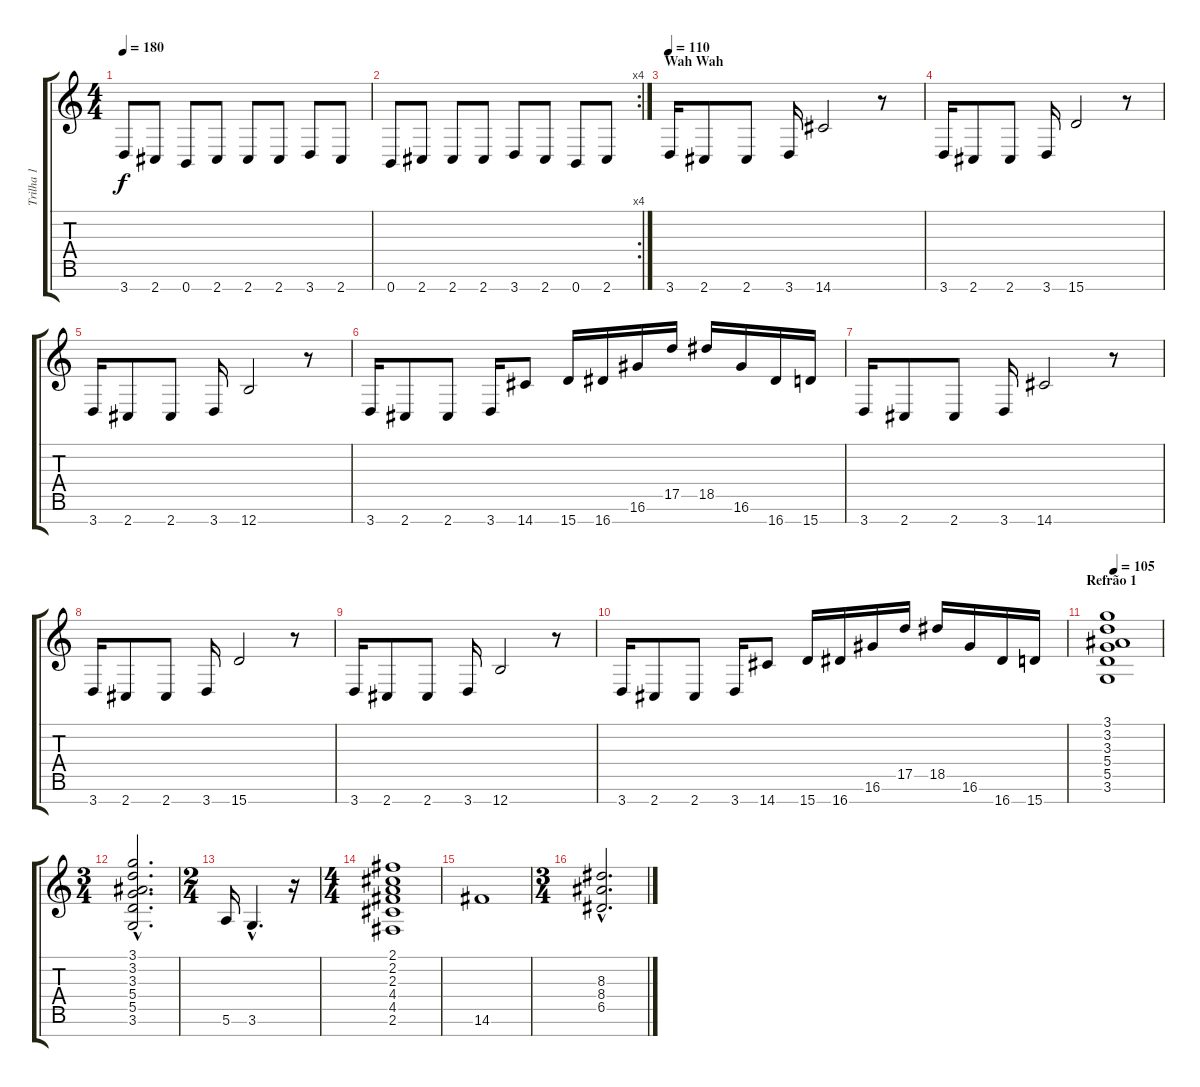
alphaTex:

\track ("Trilha 1" "Trilha 1") {instrument distortionguitar}
\staff {score tabs}
\tuning (E4 B3 G3 D3 A2 E2 B1) {hide}
\ts (4 4)
\tempo 180
\clef g2
\ks c
3.7.8{dy f} 2.7.8 0.7.8 2.7.8 2.7.8 2.7.8 3.7.8 2.7.8 |
\rc 4
0.7.8 2.7.8 2.7.8 2.7.8 3.7.8 2.7.8 0.7.8 2.7.8 |
\section ("" "Wah Wah")
\tempo 110
3.7.16 2.7.8 2.7.8 3.7.16 14.7.2 r.8 |
3.7.16 2.7.8 2.7.8 3.7.16 15.7.2 r.8 |
3.7.16 2.7.8 2.7.8 3.7.16 12.7.2 r.8 |
3.7.16 2.7.8 2.7.8 3.7.16 14.7.8 15.7.16 16.7.16 16.6.16 17.5.16 18.5.16 16.6.16 16.7.16 15.7.16 |
3.7.16 2.7.8 2.7.8 3.7.16 14.7.2 r.8 |
3.7.16 2.7.8 2.7.8 3.7.16 15.7.2 r.8 |
3.7.16 2.7.8 2.7.8 3.7.16 12.7.2 r.8 |
3.7.16 2.7.8 2.7.8 3.7.16 14.7.8 15.7.16 16.7.16 16.6.16 17.5.16 18.5.16 16.6.16 16.7.16 15.7.16 |
\section ("" "Refrão 1")
\tempo 105
(3.1 3.2 3.3 5.4 5.5 3.6).1 |
\ts (3 4)
(3.1{hac} 3.2{hac} 3.3{hac} 5.4{hac} 5.5{hac} 3.6{hac}).2{d} |
\ts (2 4)
5.6.16 3.6{hac}.4{d} r.16 |
\ts (4 4)
(2.1 2.2 2.3 4.4 4.5 2.6).1 |
14.6.1 |
\ts (3 4)
(8.3{hac} 8.4{hac} 6.5{hac}).2{d}
